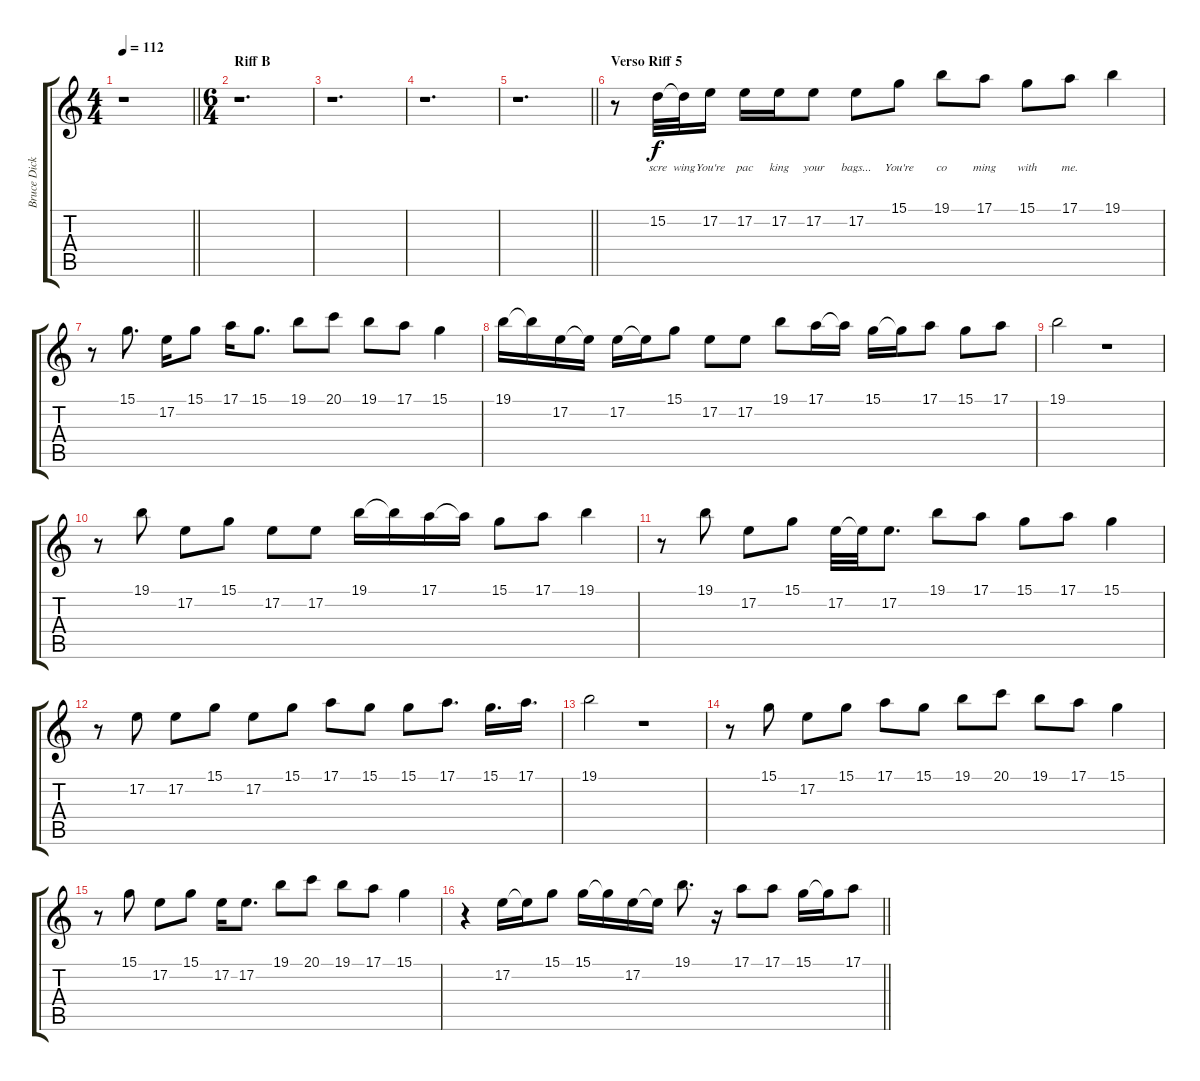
\track ("Bruce Dickinson" "Bruce Dick") {instrument lead2sawtooth}
\staff {score tabs}
\tuning (E4 B3 G3 D3 A2 E2) {hide}
\ts (4 4)
\tempo 112
\clef g2
\barLineRight lightlight
\ks c
r.1{dy f} |
\ts (6 4)
\section ("" "Riff B")
r.1{d} |
r.1{d} |
r.1{d} |
\barLineRight lightlight
r.1{d} |
\section ("" "Verso Riff 5")
r.8 15.2.32{lyrics (0 "scre") lyrics (1 "") lyrics (2 "") lyrics (3 "") lyrics (4 "")} 15.2{t}.32{lyrics (0 "wing") lyrics (1 "") lyrics (2 "") lyrics (3 "") lyrics (4 "")} 17.2.16{lyrics (0 "You're") lyrics (1 "") lyrics (2 "") lyrics (3 "") lyrics (4 "")} 17.2.16{lyrics (0 "pac") lyrics (1 "") lyrics (2 "") lyrics (3 "") lyrics (4 "")} 17.2.16{lyrics (0 "king") lyrics (1 "") lyrics (2 "") lyrics (3 "") lyrics (4 "")} 17.2.8{lyrics (0 "your") lyrics (1 "") lyrics (2 "") lyrics (3 "") lyrics (4 "")} 17.2.8{lyrics (0 "bags...") lyrics (1 "") lyrics (2 "") lyrics (3 "") lyrics (4 "")} 15.1.8{lyrics (0 "You're") lyrics (1 "") lyrics (2 "") lyrics (3 "") lyrics (4 "")} 19.1.8{lyrics (0 "co") lyrics (1 "") lyrics (2 "") lyrics (3 "") lyrics (4 "")} 17.1.8{lyrics (0 "ming") lyrics (1 "") lyrics (2 "") lyrics (3 "") lyrics (4 "")} 15.1.8{lyrics (0 "with") lyrics (1 "") lyrics (2 "") lyrics (3 "") lyrics (4 "")} 17.1.8{lyrics (0 "me.") lyrics (1 "") lyrics (2 "") lyrics (3 "") lyrics (4 "")} 19.1.4 |
r.8 15.1.8{d} 17.2.16 15.1.8 17.1.16 15.1.8{d} 19.1.8 20.1.8 19.1.8 17.1.8 15.1.4 |
19.1.16 19.1{t}.16 17.2.16 17.2{t}.16 17.2.16 17.2{t}.16 15.1.8 17.2.8 17.2.8 19.1.8 17.1.16 17.1{t}.16 15.1.16 15.1{t}.16 17.1.8 15.1.8 17.1.8 |
19.1.2 r.1 |
r.8 19.1.8 17.2.8 15.1.8 17.2.8 17.2.8 19.1.16 19.1{t}.16 17.1.16 17.1{t}.16 15.1.8 17.1.8 19.1.4 |
r.8 19.1.8 17.2.8 15.1.8 17.2.32 17.2{t}.32 17.2.8{d} 19.1.8 17.1.8 15.1.8 17.1.8 15.1.4 |
r.8 17.2.8 17.2.8 15.1.8 17.2.8 15.1.8 17.1.8 15.1.8 15.1.8 17.1.8{d} 15.1.16{d} 17.1.16{d} |
19.1.2 r.1 |
r.8 15.1.8 17.2.8 15.1.8 17.1.8 15.1.8 19.1.8 20.1.8 19.1.8 17.1.8 15.1.4 |
r.8 15.1.8 17.2.8 15.1.8 17.2.16 17.2.8{d} 19.1.8 20.1.8 19.1.8 17.1.8 15.1.4 |
\barLineRight lightlight
r.4 17.2.16 17.2{t}.16 15.1.8 15.1.16 15.1{t}.16 17.2.16 17.2{t}.16 19.1.8{d} r.16 17.1.8 17.1.8 15.1.16 15.1{t}.16 17.1.8
